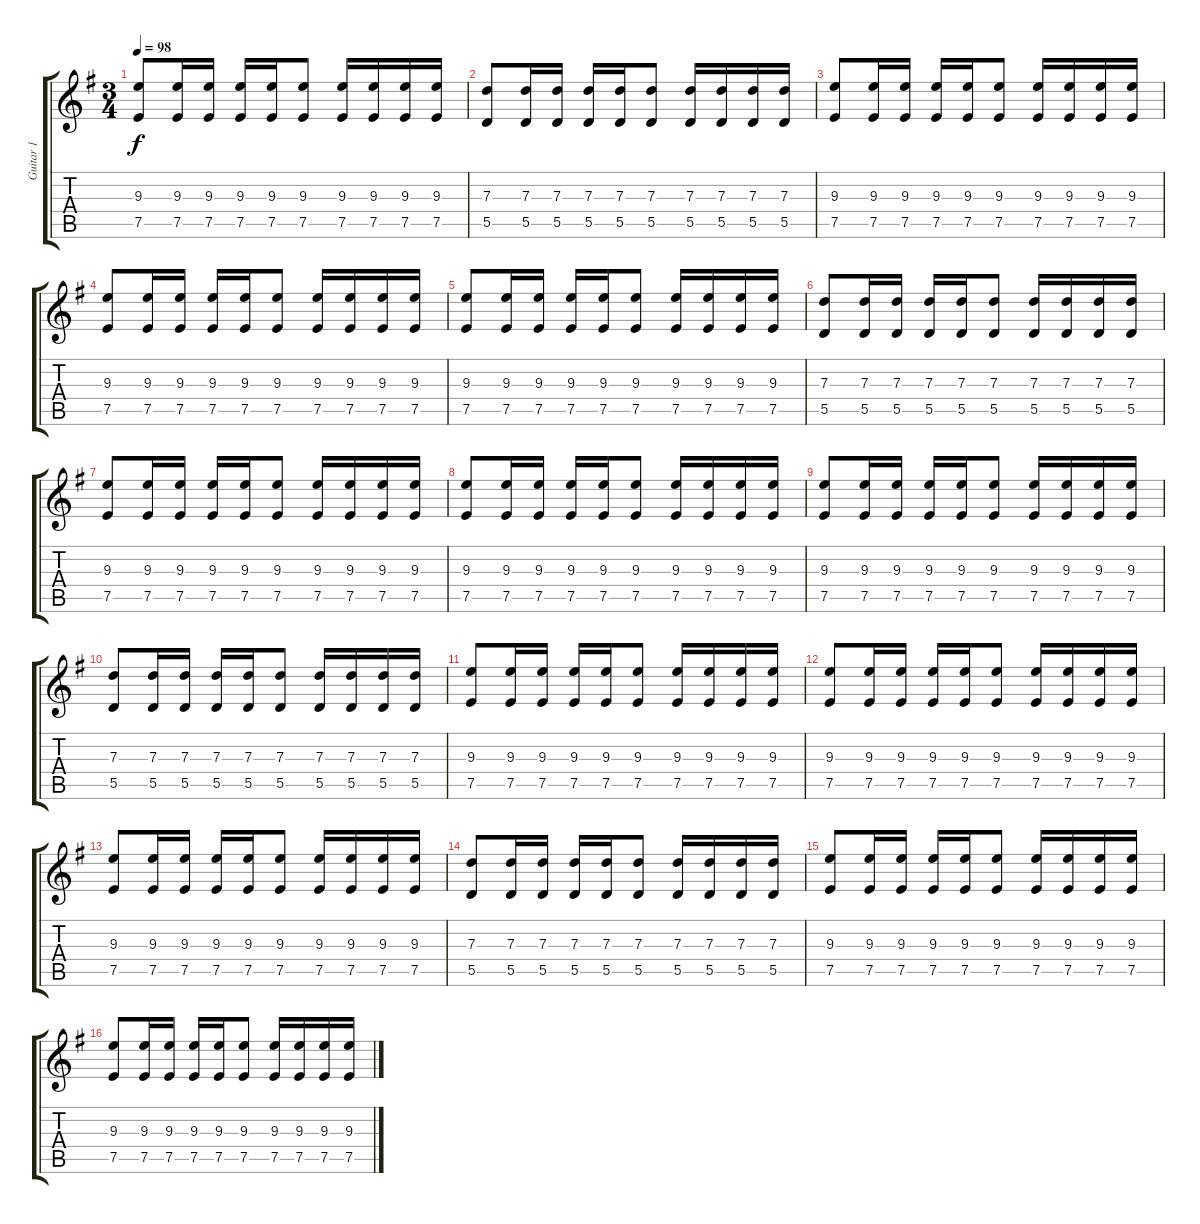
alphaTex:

\track ("Guitar 1" "Guitar 1") {instrument distortionguitar}
\staff {score tabs}
\tuning (E4 B3 G3 D3 A2 E2) {hide}
\ts (3 4)
\tempo 98
\clef g2
\ks eminor
(9.3 7.5).8{dy f volume 14} (9.3 7.5).16 (9.3 7.5).16 (9.3 7.5).16 (9.3 7.5).16 (9.3 7.5).8{volume 14} (9.3 7.5).16 (9.3 7.5).16 (9.3 7.5).16 (9.3 7.5).16 |
(7.3 5.5).8 (7.3 5.5).16 (7.3 5.5).16 (7.3 5.5).16 (7.3 5.5).16 (7.3 5.5).8 (7.3 5.5).16 (7.3 5.5).16 (7.3 5.5).16 (7.3 5.5).16 |
(9.3 7.5).8 (9.3 7.5).16 (9.3 7.5).16 (9.3 7.5).16 (9.3 7.5).16 (9.3 7.5).8 (9.3 7.5).16 (9.3 7.5).16 (9.3 7.5).16 (9.3 7.5).16 |
(9.3 7.5).8{volume 13} (9.3 7.5).16 (9.3 7.5).16 (9.3 7.5).16 (9.3 7.5).16 (9.3 7.5).8 (9.3 7.5).16 (9.3 7.5).16 (9.3 7.5).16 (9.3 7.5).16 |
(9.3 7.5).8 (9.3 7.5).16 (9.3 7.5).16 (9.3 7.5).16 (9.3 7.5).16 (9.3 7.5).8 (9.3 7.5).16 (9.3 7.5).16 (9.3 7.5).16 (9.3 7.5).16 |
(7.3 5.5).8 (7.3 5.5).16 (7.3 5.5).16 (7.3 5.5).16 (7.3 5.5).16 (7.3 5.5).8 (7.3 5.5).16 (7.3 5.5).16 (7.3 5.5).16 (7.3 5.5).16 |
(9.3 7.5).8 (9.3 7.5).16 (9.3 7.5).16 (9.3 7.5).16 (9.3 7.5).16 (9.3 7.5).8 (9.3 7.5).16 (9.3 7.5).16 (9.3 7.5).16 (9.3 7.5).16 |
(9.3 7.5).8{volume 13} (9.3 7.5).16 (9.3 7.5).16 (9.3 7.5).16 (9.3 7.5).16 (9.3 7.5).8 (9.3 7.5).16 (9.3 7.5).16 (9.3 7.5).16 (9.3 7.5).16 |
(9.3 7.5).8 (9.3 7.5).16 (9.3 7.5).16 (9.3 7.5).16 (9.3 7.5).16 (9.3 7.5).8 (9.3 7.5).16 (9.3 7.5).16 (9.3 7.5).16 (9.3 7.5).16 |
(7.3 5.5).8 (7.3 5.5).16 (7.3 5.5).16 (7.3 5.5).16 (7.3 5.5).16 (7.3 5.5).8 (7.3 5.5).16 (7.3 5.5).16 (7.3 5.5).16 (7.3 5.5).16 |
(9.3 7.5).8 (9.3 7.5).16 (9.3 7.5).16 (9.3 7.5).16 (9.3 7.5).16 (9.3 7.5).8 (9.3 7.5).16 (9.3 7.5).16 (9.3 7.5).16 (9.3 7.5).16 |
(9.3 7.5).8{volume 7} (9.3 7.5).16 (9.3 7.5).16 (9.3 7.5).16 (9.3 7.5).16 (9.3 7.5).8 (9.3 7.5).16 (9.3 7.5).16 (9.3 7.5).16 (9.3 7.5).16 |
(9.3 7.5).8 (9.3 7.5).16 (9.3 7.5).16 (9.3 7.5).16 (9.3 7.5).16 (9.3 7.5).8 (9.3 7.5).16 (9.3 7.5).16 (9.3 7.5).16 (9.3 7.5).16 |
(7.3 5.5).8 (7.3 5.5).16 (7.3 5.5).16 (7.3 5.5).16 (7.3 5.5).16 (7.3 5.5).8 (7.3 5.5).16 (7.3 5.5).16 (7.3 5.5).16 (7.3 5.5).16 |
(9.3 7.5).8 (9.3 7.5).16 (9.3 7.5).16 (9.3 7.5).16 (9.3 7.5).16 (9.3 7.5).8 (9.3 7.5).16 (9.3 7.5).16 (9.3 7.5).16 (9.3 7.5).16 |
(9.3 7.5).8{volume 0} (9.3 7.5).16 (9.3 7.5).16 (9.3 7.5).16 (9.3 7.5).16 (9.3 7.5).8 (9.3 7.5).16 (9.3 7.5).16 (9.3 7.5).16 (9.3 7.5).16
